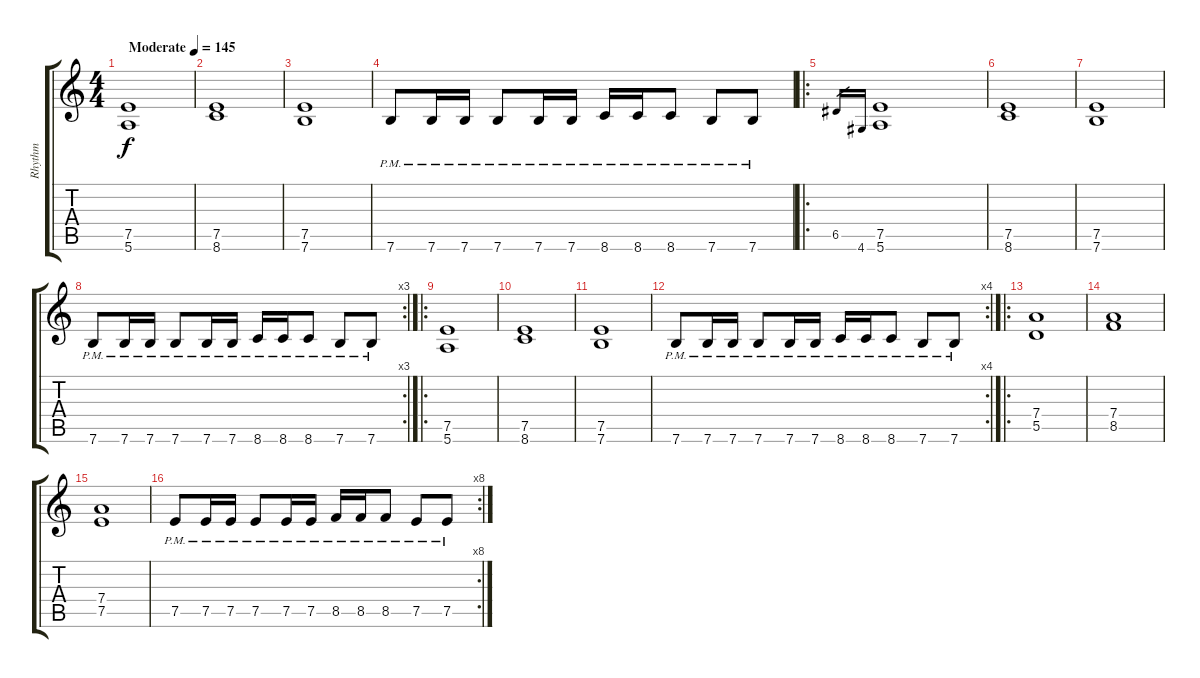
\track ("Rhythm" "Rhythm") {instrument distortionguitar}
\staff {score tabs}
\tuning (E4 B3 G3 D3 A2 E2) {hide}
\ts (4 4)
\tempo (145 "Moderate")
\clef g2
\ks c
(7.5 5.6).1{dy f instrument distortionguitar} |
(7.5 8.6).1 |
(7.5 7.6).1 |
7.6{pm}.8 7.6{pm}.16 7.6{pm}.16 7.6{pm}.8 7.6{pm}.16 7.6{pm}.16 8.6{pm}.16 8.6{pm}.16 8.6{pm}.8 7.6{pm}.8 7.6{pm}.8 |
\ro
6.5.16{gr} 4.6.16{gr} (7.5 5.6).1 |
(7.5 8.6).1 |
(7.5 7.6).1 |
\rc 3
7.6{pm}.8 7.6{pm}.16 7.6{pm}.16 7.6{pm}.8 7.6{pm}.16 7.6{pm}.16 8.6{pm}.16 8.6{pm}.16 8.6{pm}.8 7.6{pm}.8 7.6{pm}.8 |
\ro
(7.5 5.6).1 |
(7.5 8.6).1 |
(7.5 7.6).1 |
\rc 4
7.6{pm}.8 7.6{pm}.16 7.6{pm}.16 7.6{pm}.8 7.6{pm}.16 7.6{pm}.16 8.6{pm}.16 8.6{pm}.16 8.6{pm}.8 7.6{pm}.8 7.6{pm}.8 |
\ro
(7.4 5.5).1 |
(7.4 8.5).1 |
(7.4 7.5).1 |
\rc 8
7.5{pm}.8 7.5{pm}.16 7.5{pm}.16 7.5{pm}.8 7.5{pm}.16 7.5{pm}.16 8.5{pm}.16 8.5{pm}.16 8.5{pm}.8 7.5{pm}.8 7.5{pm}.8
